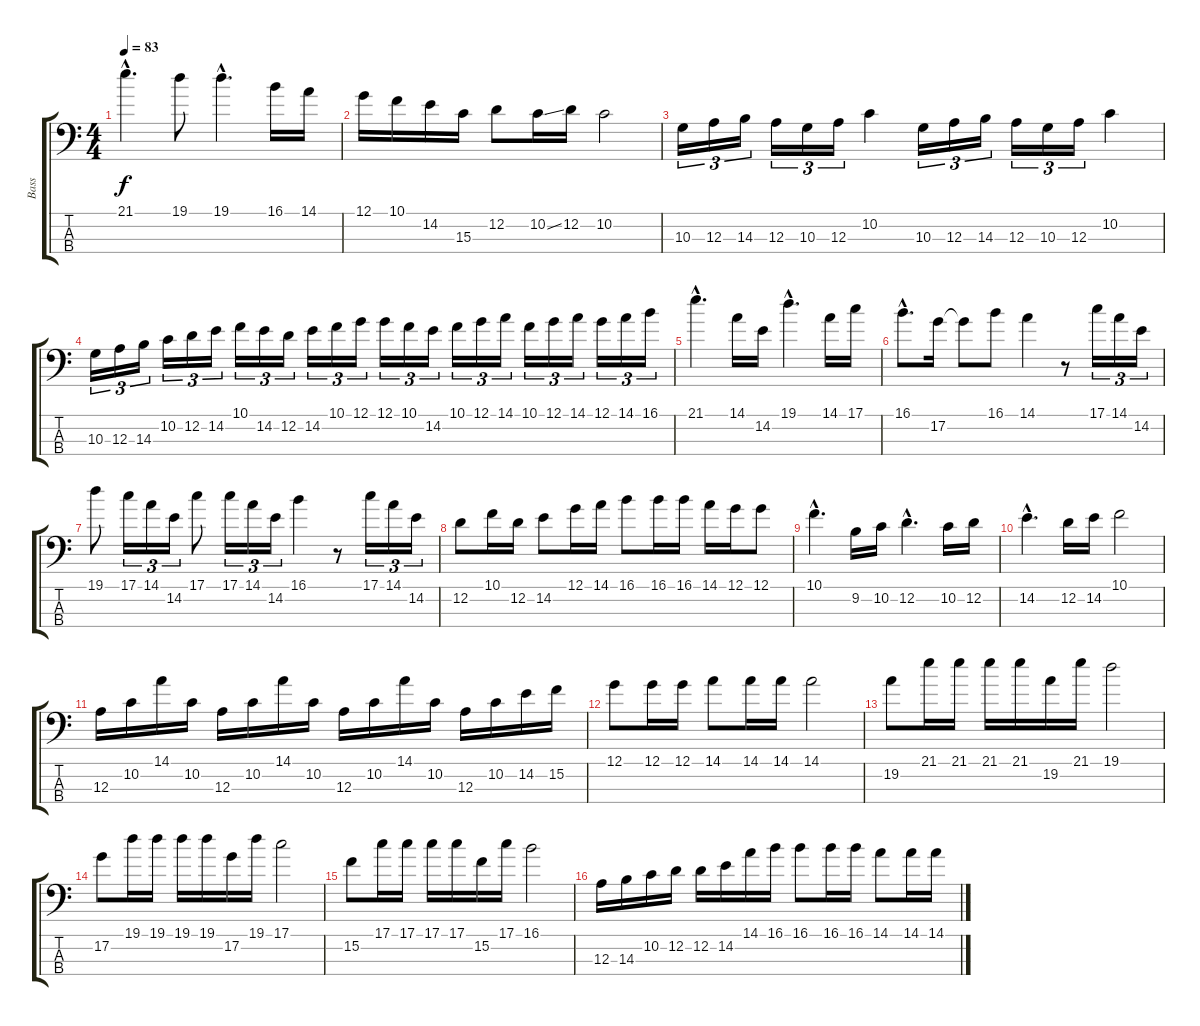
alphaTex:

\track ("Bass" "Bass") {instrument electricbassfinger}
\staff {score tabs}
\tuning (G2 D2 A1 E1) {hide}
\ts (4 4)
\tempo 83
\clef f4
\ks c
21.1{hac}.4{d dy f} 19.1.8 19.1{hac}.4{d} 16.1.16 14.1.16 |
12.1.16 10.1.16 14.2.16 15.3.16 12.2.8 10.2{ss}.16 12.2.16 10.2.2 |
10.3.16{tu (3 2)} 12.3.16{tu (3 2)} 14.3.16{tu (3 2)} 12.3.16{tu (3 2)} 10.3.16{tu (3 2)} 12.3.16{tu (3 2)} 10.2.4 10.3.16{tu (3 2)} 12.3.16{tu (3 2)} 14.3.16{tu (3 2)} 12.3.16{tu (3 2)} 10.3.16{tu (3 2)} 12.3.16{tu (3 2)} 10.2.4 |
10.3.16{tu (3 2)} 12.3.16{tu (3 2)} 14.3.16{tu (3 2)} 10.2.16{tu (3 2)} 12.2.16{tu (3 2)} 14.2.16{tu (3 2)} 10.1.16{tu (3 2)} 14.2.16{tu (3 2)} 12.2.16{tu (3 2)} 14.2.16{tu (3 2)} 10.1.16{tu (3 2)} 12.1.16{tu (3 2)} 12.1.16{tu (3 2)} 10.1.16{tu (3 2)} 14.2.16{tu (3 2)} 10.1.16{tu (3 2)} 12.1.16{tu (3 2)} 14.1.16{tu (3 2)} 10.1.16{tu (3 2)} 12.1.16{tu (3 2)} 14.1.16{tu (3 2)} 12.1.16{tu (3 2)} 14.1.16{tu (3 2)} 16.1.16{tu (3 2)} |
21.1{hac}.4{d} 14.1.16 14.2.16 19.1{hac}.4{d} 14.1.16 17.1.16 |
16.1{hac}.8{d} 17.2.16 17.2{t}.8 16.1.8 14.1.4 r.8 17.1.16{tu (3 2)} 14.1.16{tu (3 2)} 14.2.16{tu (3 2)} |
19.1.8 17.1.16{tu (3 2)} 14.1.16{tu (3 2)} 14.2.16{tu (3 2)} 17.1.8 17.1.16{tu (3 2)} 14.1.16{tu (3 2)} 14.2.16{tu (3 2)} 16.1.4 r.8 17.1.16{tu (3 2)} 14.1.16{tu (3 2)} 14.2.16{tu (3 2)} |
12.2.8 10.1.16 12.2.16 14.2.8 12.1.16 14.1.16 16.1.8 16.1.16 16.1.16 14.1.16 12.1.16 12.1.8 |
10.1{hac}.4{d} 9.2.16 10.2.16 12.2{hac}.4{d} 10.2.16 12.2.16 |
14.2{hac}.4{d} 12.2.16 14.2.16 10.1.2 |
12.3.16 10.2.16 14.1.16 10.2.16 12.3.16 10.2.16 14.1.16 10.2.16 12.3.16 10.2.16 14.1.16 10.2.16 12.3.16 10.2.16 14.2.16 15.2.16 |
12.1.8 12.1.16 12.1.16 14.1.8 14.1.16 14.1.16 14.1.2 |
19.2.8 21.1.16 21.1.16 21.1.16 21.1.16 19.2.16 21.1.16 19.1.2 |
17.2.8 19.1.16 19.1.16 19.1.16 19.1.16 17.2.16 19.1.16 17.1.2 |
15.2.8 17.1.16 17.1.16 17.1.16 17.1.16 15.2.16 17.1.16 16.1.2 |
12.3.16 14.3.16 10.2.16 12.2.16 12.2.16 14.2.16 14.1.16 16.1.16 16.1.8 16.1.16 16.1.16 14.1.8 14.1.16 14.1.16
